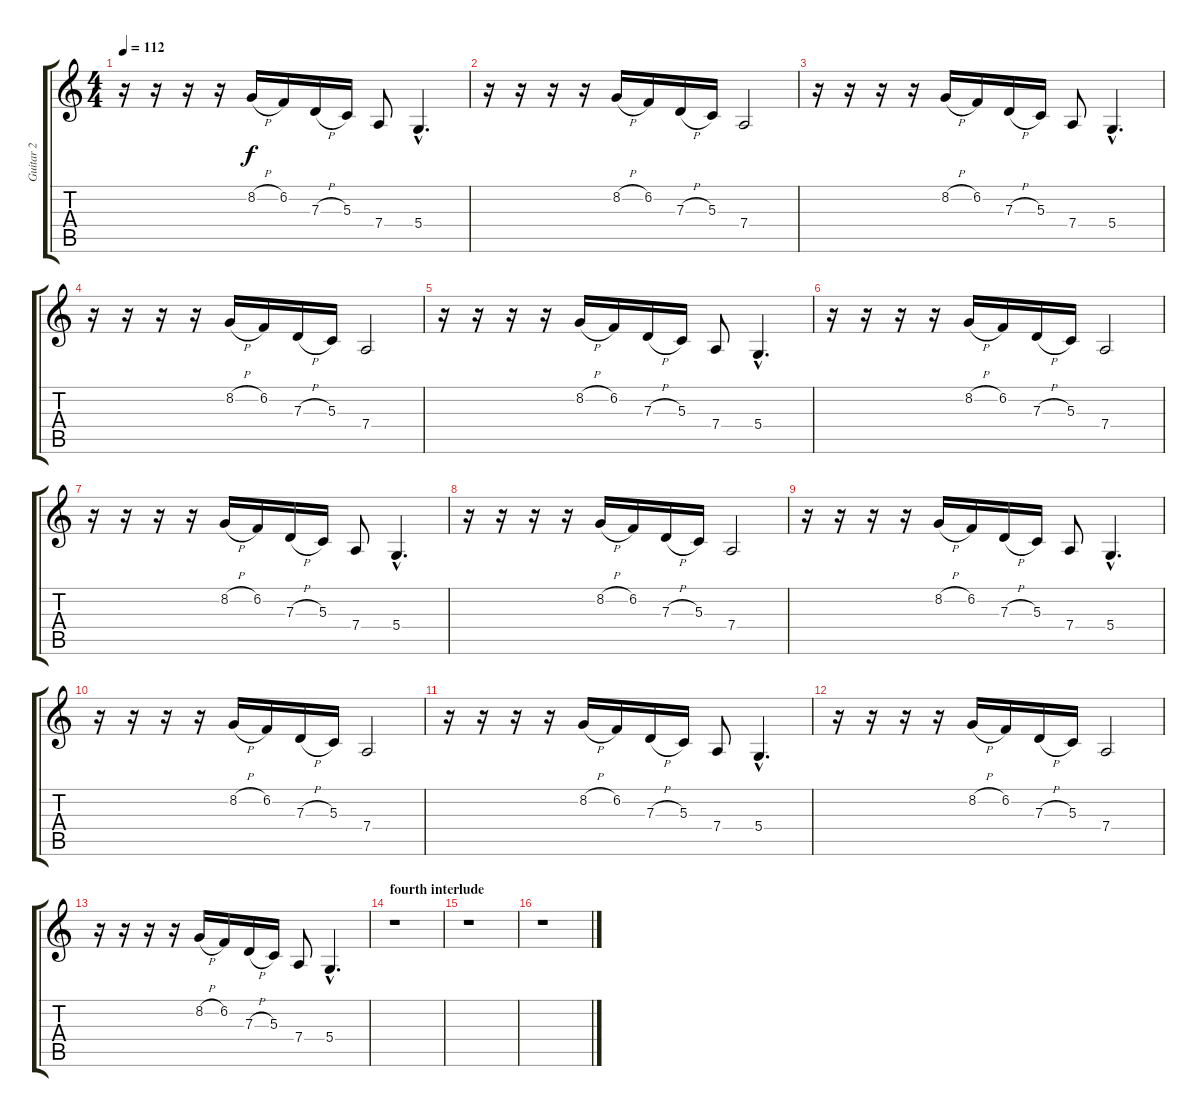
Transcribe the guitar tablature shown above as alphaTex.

\track ("Guitar 2 " "Guitar 2 ") {instrument lead6voice}
\staff {score tabs}
\tuning (E4 B3 G3 D3 A2 E2) {hide}
\ts (4 4)
\tempo 112
\clef g2
\ks c
r.16{dy f} r.16 r.16 r.16 8.2{h}.16 6.2.16 7.3{h}.16 5.3.16 7.4.8 5.4{hac}.4{d} |
r.16 r.16 r.16 r.16 8.2{h}.16 6.2.16 7.3{h}.16 5.3.16 7.4.2 |
r.16 r.16 r.16 r.16 8.2{h}.16 6.2.16 7.3{h}.16 5.3.16 7.4.8 5.4{hac}.4{d} |
r.16 r.16 r.16 r.16 8.2{h}.16 6.2.16 7.3{h}.16 5.3.16 7.4.2 |
r.16 r.16 r.16 r.16 8.2{h}.16 6.2.16 7.3{h}.16 5.3.16 7.4.8 5.4{hac}.4{d} |
r.16 r.16 r.16 r.16 8.2{h}.16 6.2.16 7.3{h}.16 5.3.16 7.4.2 |
r.16 r.16 r.16 r.16 8.2{h}.16 6.2.16 7.3{h}.16 5.3.16 7.4.8 5.4{hac}.4{d} |
r.16 r.16 r.16 r.16 8.2{h}.16 6.2.16 7.3{h}.16 5.3.16 7.4.2 |
r.16 r.16 r.16 r.16 8.2{h}.16 6.2.16 7.3{h}.16 5.3.16 7.4.8 5.4{hac}.4{d} |
r.16 r.16 r.16 r.16 8.2{h}.16 6.2.16 7.3{h}.16 5.3.16 7.4.2 |
r.16 r.16 r.16 r.16 8.2{h}.16 6.2.16 7.3{h}.16 5.3.16 7.4.8 5.4{hac}.4{d} |
r.16 r.16 r.16 r.16 8.2{h}.16 6.2.16 7.3{h}.16 5.3.16 7.4.2 |
r.16 r.16 r.16 r.16 8.2{h}.16 6.2.16 7.3{h}.16 5.3.16 7.4.8 5.4{hac}.4{d} |
\section ("" "fourth interlude")
r.1 |
r.1 |
r.1
